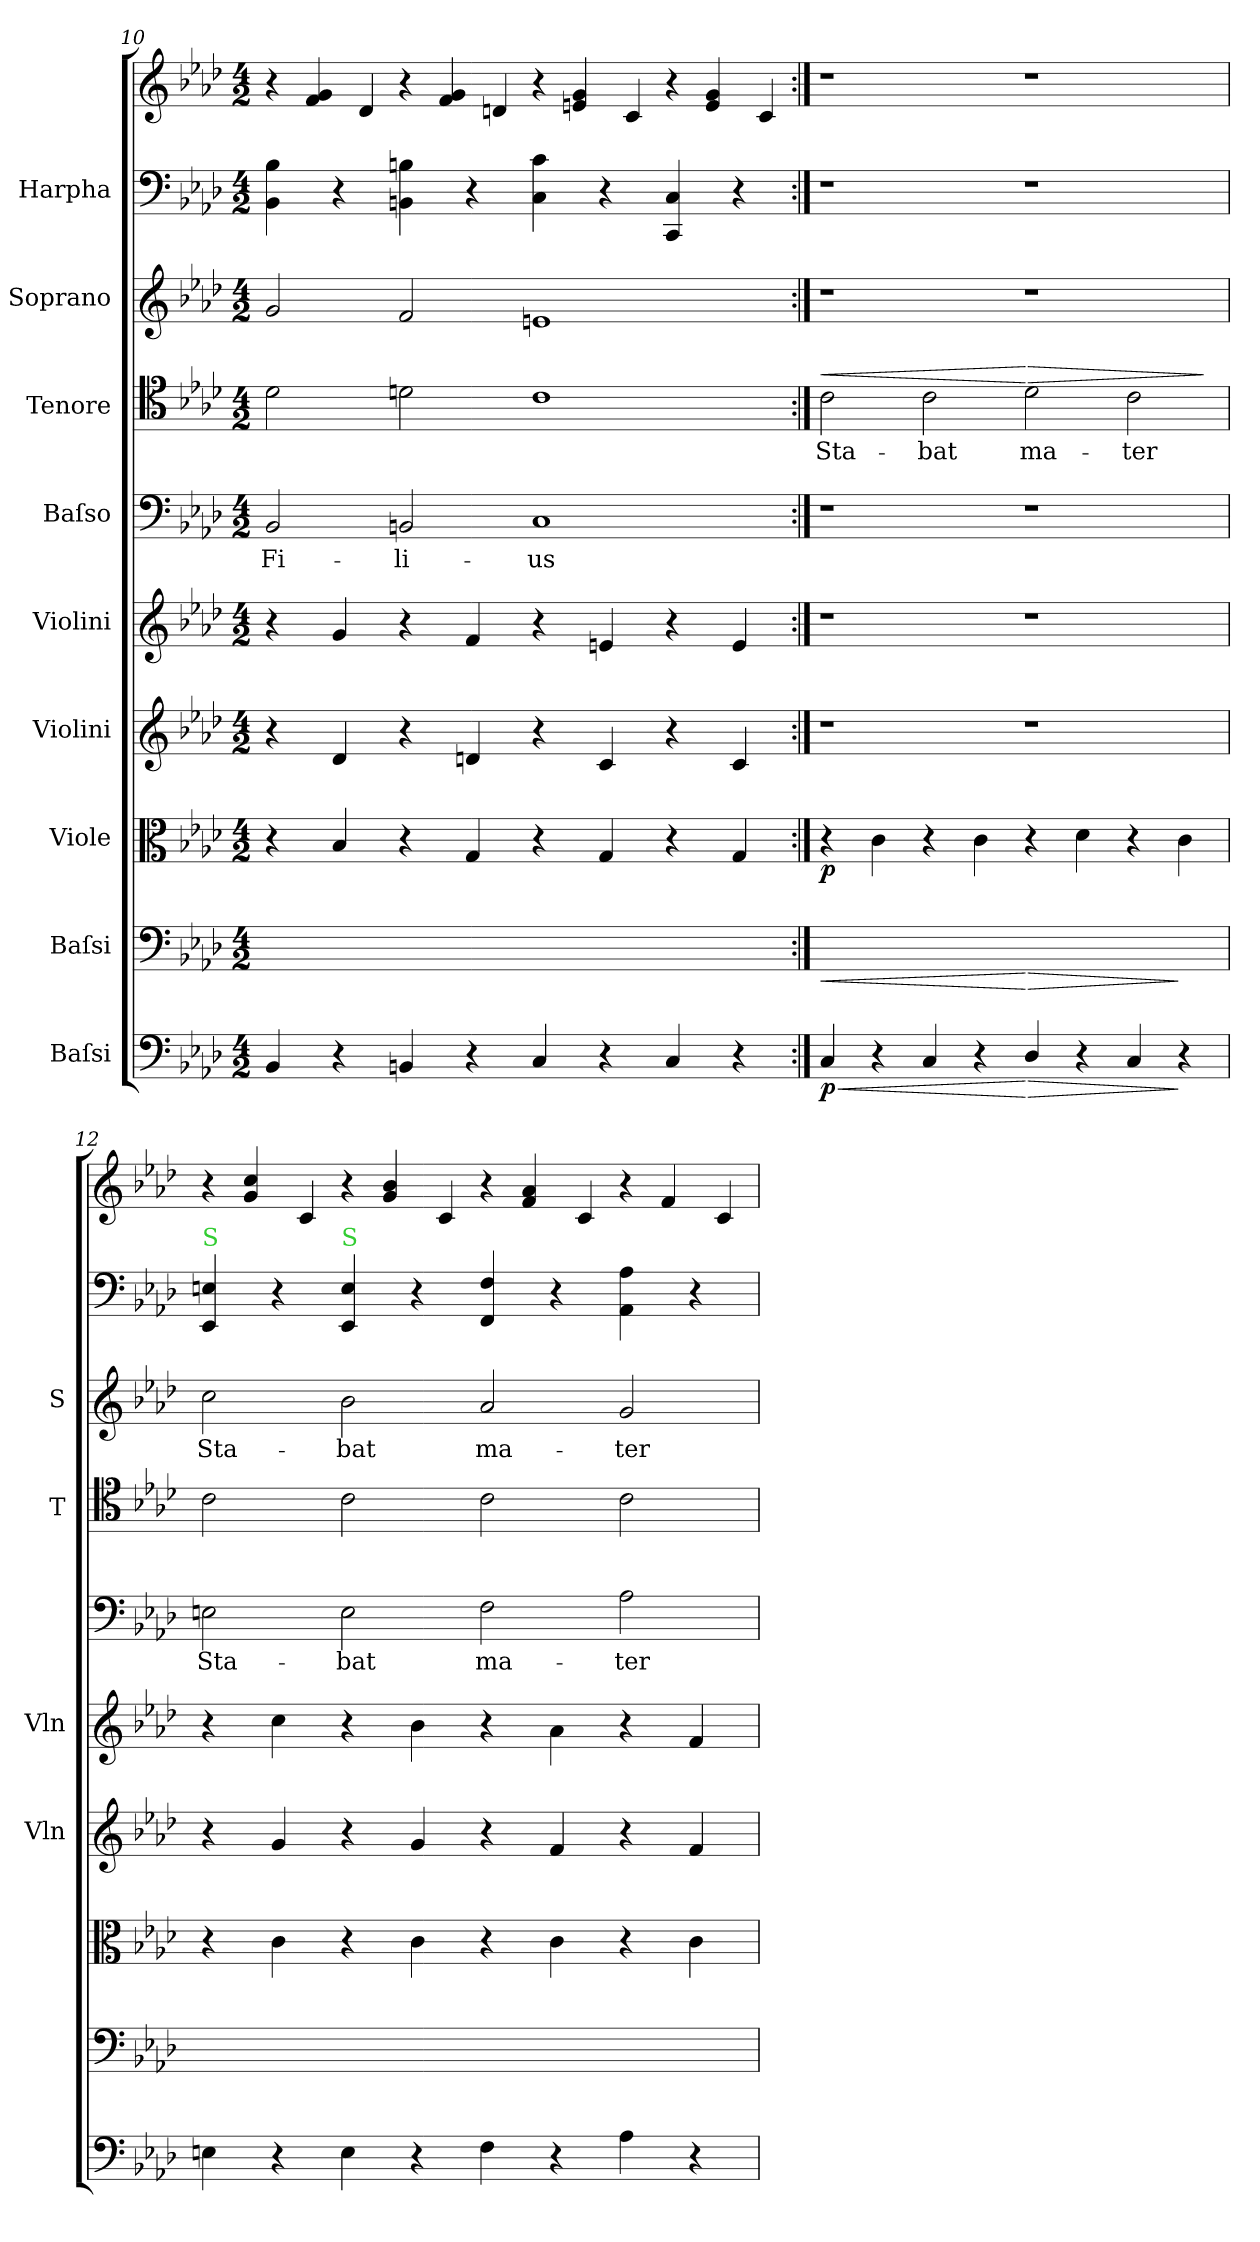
**kern	**dynam	**kern	**dynam	**kern	**dynam	**kern	**kern	**kern	**text	**kern	**text	**dynam	**kern	**text	**kern	**kern
*part9	*part9	*part8	*part8	*part7	*part7	*part6	*part5	*part4	*part4	*part3	*part3	*part3	*part2	*part2	*part1	*part1
*staff10	*staff10	*staff9	*staff9	*staff8	*staff8	*staff7	*staff6	*staff5	*staff5	*staff4	*staff4	*staff4	*staff3	*staff3	*staff2	*staff1
*I"Baſsi	*	*I"Baſsi	*	*I"Viole	*	*I"Violini	*I"Violini	*I"Baſso	*	*I"Tenore	*	*	*I"Soprano	*	*I"Harpha	*
*	*	*	*	*	*	*I'Vln	*I'Vln	*	*	*I'T	*	*	*I'S	*	*	*
*clefF4	*	*clefF4	*	*clefC3	*	*clefG2	*clefG2	*clefF4	*	*clefC4	*	*	*clefG2	*	*clefF4	*clefG2
*k[b-e-a-d-]	*	*k[b-e-a-d-]	*	*k[b-e-a-d-]	*	*k[b-e-a-d-]	*k[b-e-a-d-]	*k[b-e-a-d-]	*	*k[b-e-a-d-]	*	*	*k[b-e-a-d-]	*	*k[b-e-a-d-]	*k[b-e-a-d-]
*f:	*	*f:	*	*f:	*	*f:	*f:	*f:	*	*f:	*	*	*f:	*	*f:	*f:
*M4/2	*	*M4/2	*	*M4/2	*	*M4/2	*M4/2	*M4/2	*	*M4/2	*	*	*M4/2	*	*M4/2	*M4/2
*	*	*	*	*	*	*	*	*	*	*	*	*	*	*	*	*Xtuplet
=10	=10	=10	=10	=10	=10	=10	=10	=10	=10	=10	=10	=10	=10	=10	=10	=10
4BB-/	.	4BB-/yy	.	4r	.	4r	4r	2BB-/	Fi-	2d-\	.	.	2g/	.	4BB-\ 4B-\	6r
.	.	.	.	.	.	.	.	.	.	.	.	.	.	.	.	6f/ 6g/
4r	.	4ryy	.	4B-/	.	4d-/	4g/	.	.	.	.	.	.	.	4r	.
.	.	.	.	.	.	.	.	.	.	.	.	.	.	.	.	6d-/
4BBn/	.	4BBn/yy	.	4r	.	4r	4r	2BBn/	-li-	2dn\	.	.	2f/	.	4BBn\ 4Bn\	6r
.	.	.	.	.	.	.	.	.	.	.	.	.	.	.	.	6f/ 6g/
4r	.	4ryy	.	4G/	.	4dn/	4f/	.	.	.	.	.	.	.	4r	.
.	.	.	.	.	.	.	.	.	.	.	.	.	.	.	.	6dn/
4C/	.	4C/yy	.	4r	.	4r	4r	1C	-us	1c	.	.	1en	.	4C\ 4c\	6r
.	.	.	.	.	.	.	.	.	.	.	.	.	.	.	.	6en/ 6g/
4r	.	4ryy	.	4G/	.	4c/	4en/	.	.	.	.	.	.	.	4r	.
.	.	.	.	.	.	.	.	.	.	.	.	.	.	.	.	6c/
4C/	.	4C/yy	.	4r	.	4r	4r	.	.	.	.	.	.	.	4CC/ 4C/	6r
.	.	.	.	.	.	.	.	.	.	.	.	.	.	.	.	6e/ 6g/
4r	.	4ryy	.	4G/	.	4c/	4e/	.	.	.	.	.	.	.	4r	.
.	.	.	.	.	.	.	.	.	.	.	.	.	.	.	.	6c/
=11:|!	=11:|!	=11:|!	=11:|!	=11:|!	=11:|!	=11:|!	=11:|!	=11:|!	=11:|!	=11:|!	=11:|!	=11:|!	=11:|!	=11:|!	=11:|!	=11:|!
!	!LO:HP:b	!	!LO:HP:b	!	!	!	!	!	!	!	!	!LO:HP:a	!	!	!	!
4C/	< p	4C/yy	<	4r	p	1r	1r	1r	.	2c\	Sta-	<	1r	.	1r	1r
4r	.	4ryy	.	4c\	.	.	.	.	.	.	.	.	.	.	.	.
4C/	.	4C/yy	.	4r	.	.	.	.	.	2c\	-bat	.	.	.	.	.
4r	.	4ryy	.	4c\	.	.	.	.	.	.	.	.	.	.	.	.
!	!LO:HP:n=1:b	!	!LO:HP:n=1:b	!	!	!	!	!	!	!	!	!LO:HP:n=1:a	!	!	!	!
4D-/	[ >	4D-/yy	[ >	4r	.	1r	1r	1r	.	2d-\	ma-	[ >	1r	.	1r	1r
4r	.	4ryy	.	4d-\	.	.	.	.	.	.	.	.	.	.	.	.
4C/	.	4C/yy	.	4r	.	.	.	.	.	2c\	-ter	.	.	.	.	.
4r	]	4ryy	]	4c\	.	.	.	.	.	.	.	.	.	.	.	.
.	.	.	.	.	.	.	.	.	.	.	.	]	.	.	.	.
=12	=12	=12	=12	=12	=12	=12	=12	=12	=12	=12	=12	=12	=12	=12	=12	=12
!	!	!	!	!	!	!	!	!	!	!	!	!	!	!	!LO:TX:a:color=limegreen:t=S	!
4En\	.	4En\yy	.	4r	.	4r	4r	2En\	Sta-	2c\	.	.	2cc\	Sta-	4EE-/ 4En/	6r
.	.	.	.	.	.	.	.	.	.	.	.	.	.	.	.	6g/ 6cc/
4r	.	4ryy	.	4c\	.	4g/	4cc\	.	.	.	.	.	.	.	4r	.
.	.	.	.	.	.	.	.	.	.	.	.	.	.	.	.	6c/
!	!	!	!	!	!	!	!	!	!	!	!	!	!	!	!LO:TX:a:color=limegreen:t=S	!
4E\	.	4E\yy	.	4r	.	4r	4r	2E\	-bat	2c\	.	.	2b-\	-bat	4EE-/ 4E/	6r
.	.	.	.	.	.	.	.	.	.	.	.	.	.	.	.	6g/ 6b-/
4r	.	4ryy	.	4c\	.	4g/	4b-\	.	.	.	.	.	.	.	4r	.
.	.	.	.	.	.	.	.	.	.	.	.	.	.	.	.	6c/
4F\	.	4F\yy	.	4r	.	4r	4r	2F\	ma-	2c\	.	.	2a-/	ma-	4FF/ 4F/	6r
.	.	.	.	.	.	.	.	.	.	.	.	.	.	.	.	6f/ 6a-/
4r	.	4ryy	.	4c\	.	4f/	4a-\	.	.	.	.	.	.	.	4r	.
.	.	.	.	.	.	.	.	.	.	.	.	.	.	.	.	6c/
4A-\	.	4A-\yy	.	4r	.	4r	4r	2A-\	-ter	2c\	.	.	2g/	-ter	4AA-\ 4A-\	6r
.	.	.	.	.	.	.	.	.	.	.	.	.	.	.	.	6f/
4r	.	4ryy	.	4c\	.	4f/	4f/	.	.	.	.	.	.	.	4r	.
.	.	.	.	.	.	.	.	.	.	.	.	.	.	.	.	6c/
=	=	=	=	=	=	=	=	=	=	=	=	=	=	=	=	=
*-	*-	*-	*-	*-	*-	*-	*-	*-	*-	*-	*-	*-	*-	*-	*-	*-
